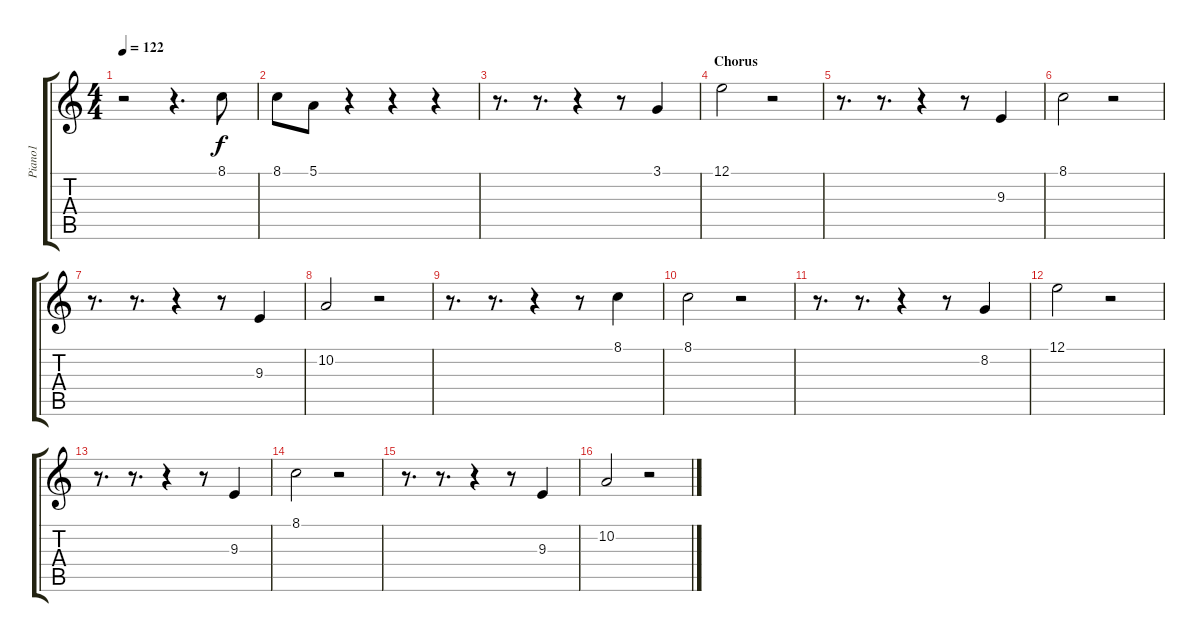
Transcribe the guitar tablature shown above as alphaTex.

\track ("Piano1" "Piano1") {instrument acousticgrandpiano}
\staff {score tabs}
\tuning (E4 B3 G3 D3 A2 E2) {hide}
\ts (4 4)
\tempo 122
\clef g2
\ks c
r.2{dy f} r.4{d} 8.1.8 |
8.1.8 5.1.8 r.4 r.4 r.4 |
r.8{d} r.8{d} r.4 r.8 3.1.4 |
\section ("" "Chorus")
12.1.2 r.2 |
r.8{d} r.8{d} r.4 r.8 9.3.4 |
8.1.2 r.2 |
r.8{d} r.8{d} r.4 r.8 9.3.4 |
10.2.2 r.2 |
r.8{d} r.8{d} r.4 r.8 8.1.4 |
8.1.2 r.2 |
r.8{d} r.8{d} r.4 r.8 8.2.4 |
12.1.2 r.2 |
r.8{d} r.8{d} r.4 r.8 9.3.4 |
8.1.2 r.2 |
r.8{d} r.8{d} r.4 r.8 9.3.4 |
10.2.2 r.2
